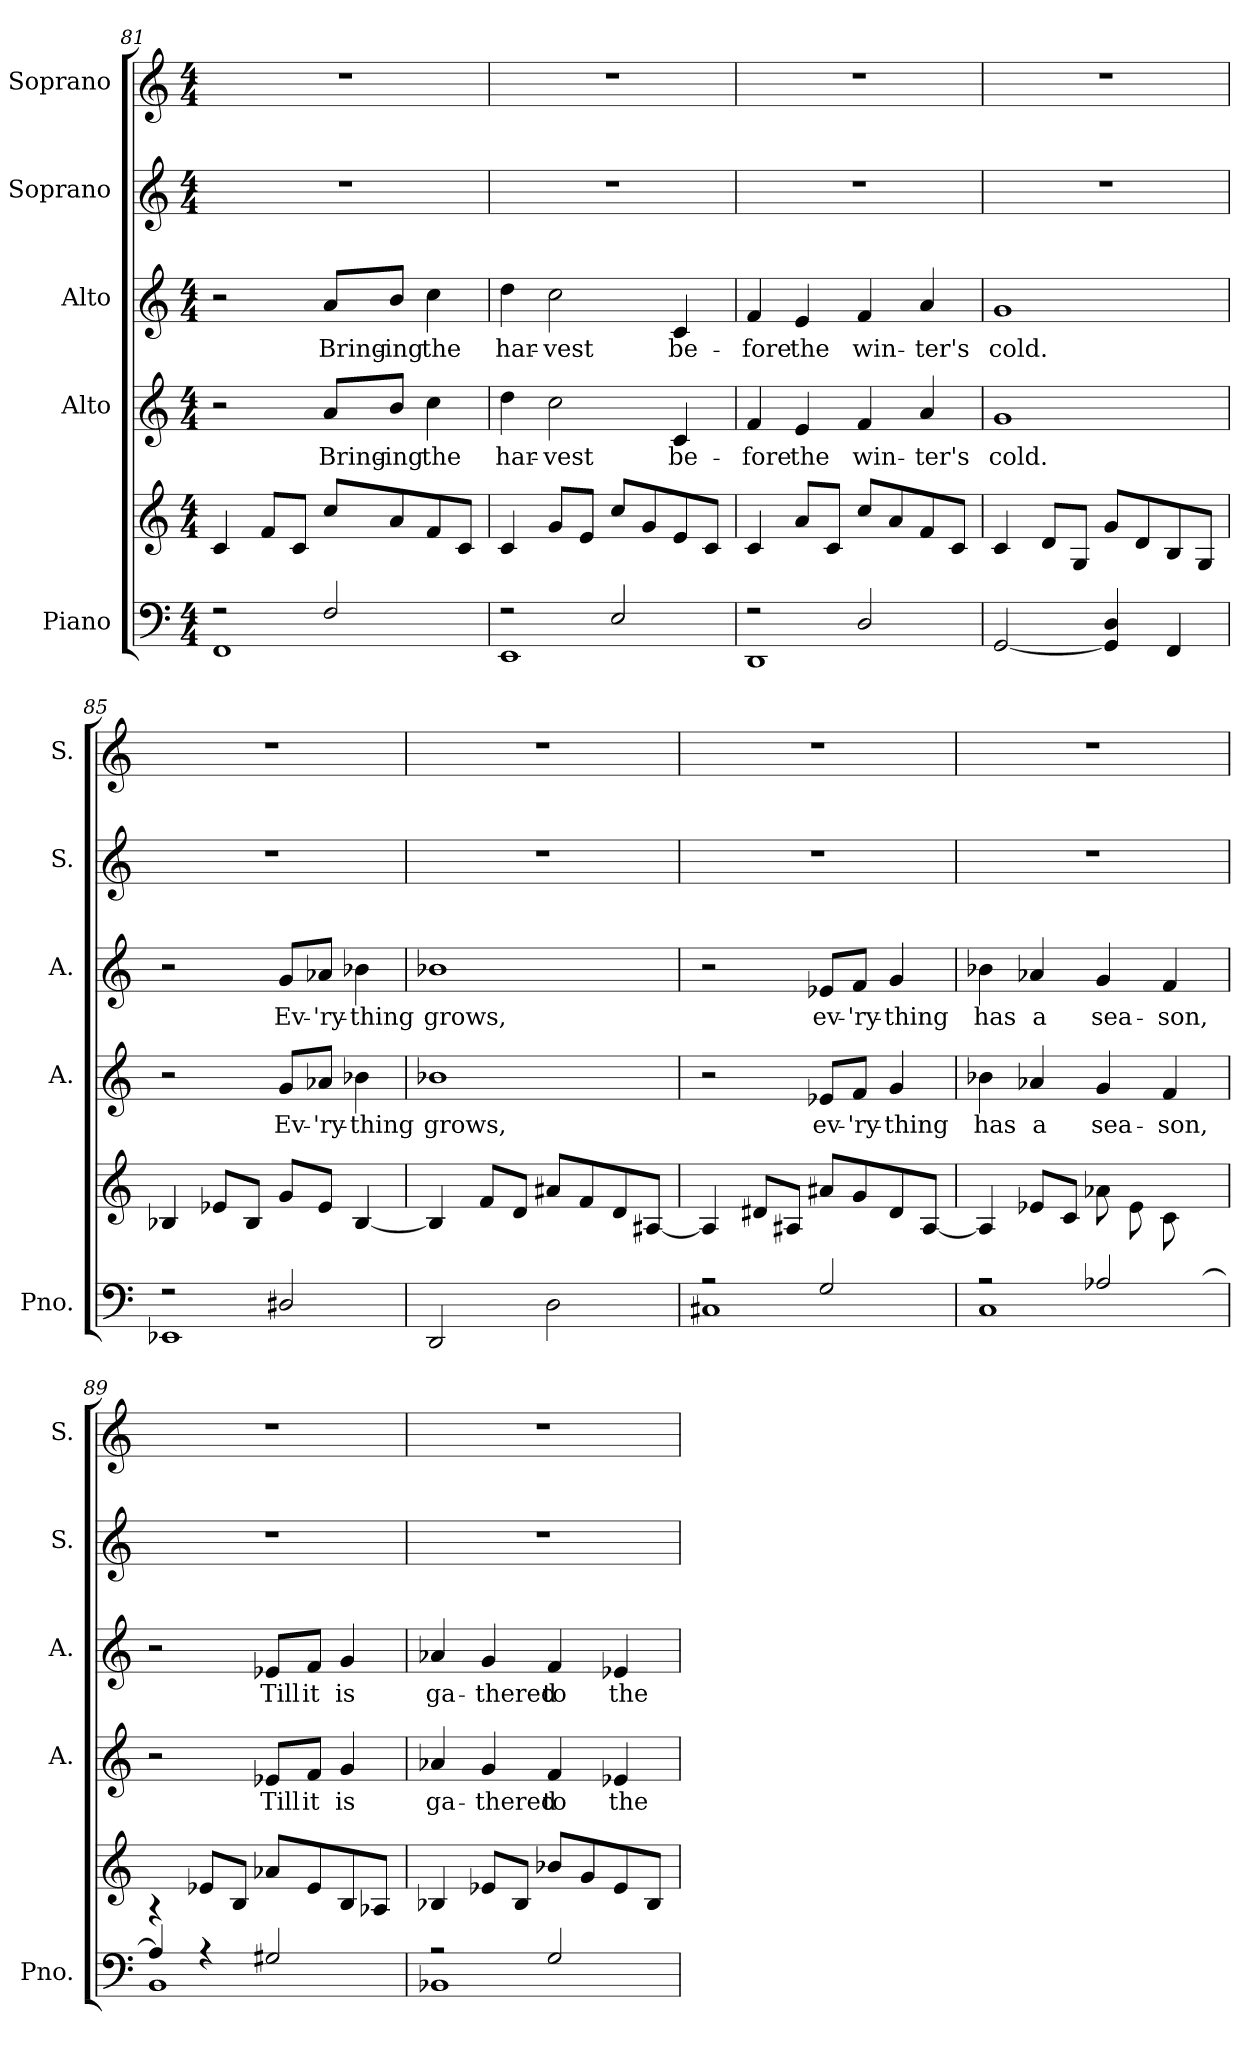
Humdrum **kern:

**kern	**kern	**kern	**text	**kern	**text	**kern	**kern
*part5	*part5	*part4	*part4	*part3	*part3	*part2	*part1
*staff6	*staff5	*staff4	*staff4	*staff3	*staff3	*staff2	*staff1
*I"Piano	*	*I"Alto	*	*I"Alto	*	*I"Soprano	*I"Soprano
*I'Pno.	*	*I'A.	*	*I'A.	*	*I'S.	*I'S.
*clefF4	*clefG2	*clefG2	*	*clefG2	*	*clefG2	*clefG2
*k[]	*k[]	*k[]	*	*k[]	*	*k[]	*k[]
*M4/4	*M4/4	*M4/4	*	*M4/4	*	*M4/4	*M4/4
=81	=81	=81	=81	=81	=81	=81	=81
*^	*	*	*	*	*	*	*
2r	1FF	4c/	2r	.	2r	.	1r	1r
.	.	8f/L	.	.	.	.	.	.
.	.	8c/J	.	.	.	.	.	.
2F/	.	8cc/L	8a/L	Bring-	8a/L	Bring-	.	.
.	.	8a/	8b/J	-ing	8b/J	-ing	.	.
.	.	8f/	4cc\	the	4cc\	the	.	.
.	.	8c/J	.	.	.	.	.	.
!!LO:LB:g=z
=82	=82	=82	=82	=82	=82	=82	=82	=82
2r	1EE	4c/	4dd\	har-	4dd\	har-	1r	1r
.	.	8g/L	2cc\	-vest	2cc\	-vest	.	.
.	.	8e/J	.	.	.	.	.	.
2E/	.	8cc/L	.	.	.	.	.	.
.	.	8g/	.	.	.	.	.	.
.	.	8e/	4c/	be-	4c/	be-	.	.
.	.	8c/J	.	.	.	.	.	.
=83	=83	=83	=83	=83	=83	=83	=83	=83
2r	1DD	4c/	4f/	-fore	4f/	-fore	1r	1r
.	.	8a/L	4e/	the	4e/	the	.	.
.	.	8c/J	.	.	.	.	.	.
2D/	.	8cc/L	4f/	win-	4f/	win-	.	.
.	.	8a/	.	.	.	.	.	.
.	.	8f/	4a/	-ter's	4a/	-ter's	.	.
.	.	8c/J	.	.	.	.	.	.
*v	*v	*	*	*	*	*	*	*
=84	=84	=84	=84	=84	=84	=84	=84
[2GG/	4c/	1g	cold.	1g	cold.	1r	1r
.	8d/L	.	.	.	.	.	.
.	8G/J	.	.	.	.	.	.
4GG/] 4D/	8g/L	.	.	.	.	.	.
.	8d/	.	.	.	.	.	.
4FF/	8B/	.	.	.	.	.	.
.	8G/J	.	.	.	.	.	.
=85	=85	=85	=85	=85	=85	=85	=85
*^	*	*	*	*	*	*	*
2r	1EE-X	4B-X/	2r	.	2r	.	1r	1r
.	.	8e-X/L	.	.	.	.	.	.
.	.	8B-/J	.	.	.	.	.	.
2D#X/	.	8g/L	8g/L	Ev-	8g/L	Ev-	.	.
.	.	8e-/J	8a-X/J	-'ry-	8a-X/J	-'ry-	.	.
.	.	[4B-/	4b-X\	-thing	4b-X\	-thing	.	.
*v	*v	*	*	*	*	*	*	*
!!LO:PB:g=z
=86	=86	=86	=86	=86	=86	=86	=86
2DD/	4B-/]	1b-X	grows,	1b-X	grows,	1r	1r
.	8f/L	.	.	.	.	.	.
.	8d/J	.	.	.	.	.	.
2D\	8a#X/L	.	.	.	.	.	.
.	8f/	.	.	.	.	.	.
.	8d/	.	.	.	.	.	.
.	[8A#X/J	.	.	.	.	.	.
=87	=87	=87	=87	=87	=87	=87	=87
*^	*	*	*	*	*	*	*
2r	1C#X	4A#/]	2r	.	2r	.	1r	1r
.	.	8d#X/L	.	.	.	.	.	.
.	.	8A#X/J	.	.	.	.	.	.
2G/	.	8a#X/L	8e-X/L	ev-	8e-X/L	ev-	.	.
.	.	8g/	8f/J	-'ry-	8f/J	-'ry-	.	.
.	.	8d#/	4g/	-thing	4g/	-thing	.	.
.	.	[8A#/J	.	.	.	.	.	.
=88	=88	=88	=88	=88	=88	=88	=88	=88
*	*^	*	*	*	*	*	*	*
2..ryy	2r	1C	4A#/]	4b-X\	has	4b-X\	has	1r	1r
.	.	.	8e-X/L	4a-X/	a	4a-X/	a	.	.
.	.	.	8c/J	.	.	.	.	.	.
.	2A-X/	.	8a-X\L	4g/	sea-	4g/	sea-	.	.
.	.	.	8e-\	.	.	.	.	.	.
.	.	.	8c\	4f/	-son,	4f/	-son,	.	.
[8A-X/J	.	.	8ryy	.	.	.	.	.	.
!!LO:LB:g=z
=89	=89	=89	=89	=89	=89	=89	=89	=89	=89
4A-/]	4rb	1BB	4ryy	2r	.	2r	.	1r	1r
2.ryy	4r	.	8e-X/L	.	.	.	.	.	.
.	.	.	8B/J	.	.	.	.	.	.
.	2G#X/	.	8a-X/L	8e-X/L	Till	8e-X/L	Till	.	.
.	.	.	8e-/	8f/J	it	8f/J	it	.	.
.	.	.	8B/	4g/	is	4g/	is	.	.
.	.	.	8A-X/J	.	.	.	.	.	.
*	*v	*v	*	*	*	*	*	*	*
=90	=90	=90	=90	=90	=90	=90	=90	=90
2r	1BB-X	4B-X/	4a-X/	ga-	4a-X/	ga-	1r	1r
.	.	8e-X/L	4g/	-thered	4g/	-thered	.	.
.	.	8B-/J	.	.	.	.	.	.
2G/	.	8b-X/L	4f/	to	4f/	to	.	.
.	.	8g/	.	.	.	.	.	.
.	.	8e-/	4e-X/	the	4e-X/	the	.	.
.	.	8B-/J	.	.	.	.	.	.
*v	*v	*	*	*	*	*	*	*
=	=	=	=	=	=	=	=
*-	*-	*-	*-	*-	*-	*-	*-
